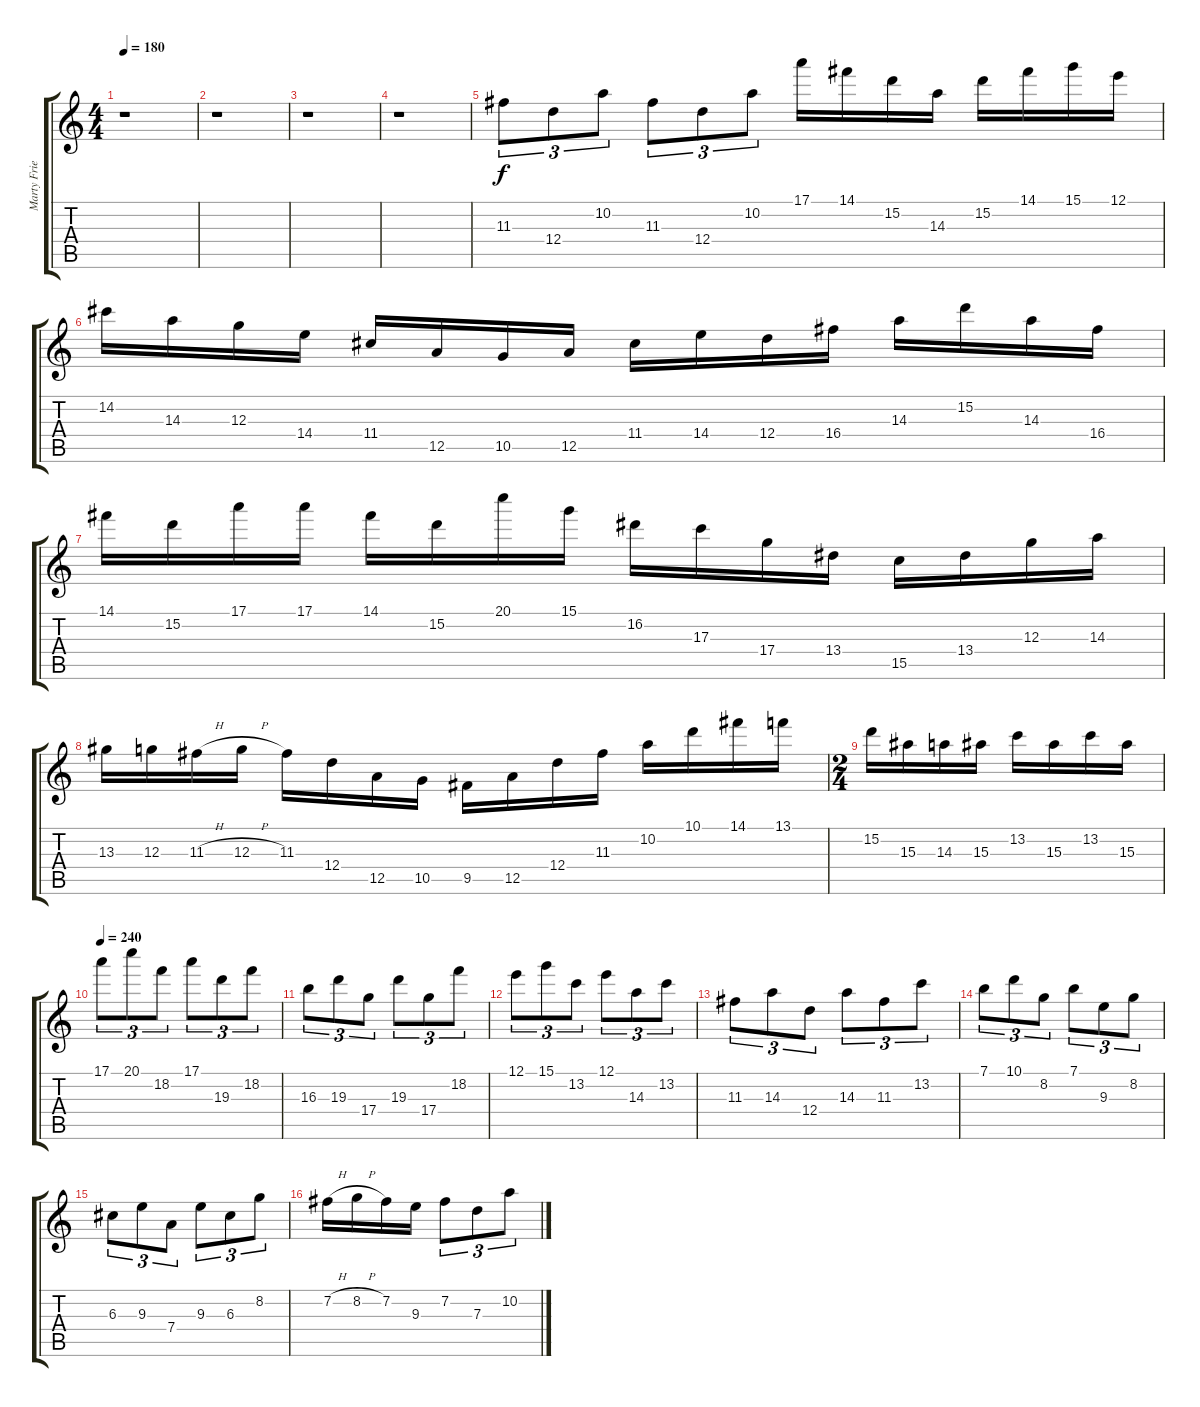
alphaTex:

\track ("Marty Friedman" "Marty Frie") {instrument distortionguitar}
\staff {score tabs}
\tuning (E4 B3 G3 D3 A2 E2) {hide}
\ts (4 4)
\tempo 180
\clef g2
\ks c
r.1{dy f instrument distortionguitar} |
r.1 |
r.1 |
r.1 |
11.3.8{tu (3 2)} 12.4.8{tu (3 2)} 10.2.8{tu (3 2)} 11.3.8{tu (3 2)} 12.4.8{tu (3 2)} 10.2.8{tu (3 2)} 17.1.16 14.1.16 15.2.16 14.3.16 15.2.16 14.1.16 15.1.16 12.1.16 |
14.2.16 14.3.16 12.3.16 14.4.16 11.4.16 12.5.16 10.5.16 12.5.16 11.4.16 14.4.16 12.4.16 16.4.16 14.3.16 15.2.16 14.3.16 16.4.16 |
14.1.16 15.2.16 17.1.16 17.1.16 14.1.16 15.2.16 20.1.16 15.1.16 16.2.16 17.3.16 17.4.16 13.4.16 15.5.16 13.4.16 12.3.16 14.3.16 |
13.3.16 12.3.16 11.3{h}.16 12.3{h}.16 11.3.16 12.4.16 12.5.16 10.5.16 9.5.16 12.5.16 12.4.16 11.3.16 10.2.16 10.1.16 14.1.16 13.1.16 |
\ts (2 4)
15.2.16 15.3.16 14.3.16 15.3.16 13.2.16 15.3.16 13.2.16 15.3.16 |
\tempo 240
17.1.8{tu (3 2)} 20.1.8{tu (3 2)} 18.2.8{tu (3 2)} 17.1.8{tu (3 2)} 19.3.8{tu (3 2)} 18.2.8{tu (3 2)} |
16.3.8{tu (3 2)} 19.3.8{tu (3 2)} 17.4.8{tu (3 2)} 19.3.8{tu (3 2)} 17.4.8{tu (3 2)} 18.2.8{tu (3 2)} |
12.1.8{tu (3 2)} 15.1.8{tu (3 2)} 13.2.8{tu (3 2)} 12.1.8{tu (3 2)} 14.3.8{tu (3 2)} 13.2.8{tu (3 2)} |
11.3.8{tu (3 2)} 14.3.8{tu (3 2)} 12.4.8{tu (3 2)} 14.3.8{tu (3 2)} 11.3.8{tu (3 2)} 13.2.8{tu (3 2)} |
7.1.8{tu (3 2)} 10.1.8{tu (3 2)} 8.2.8{tu (3 2)} 7.1.8{tu (3 2)} 9.3.8{tu (3 2)} 8.2.8{tu (3 2)} |
6.3.8{tu (3 2)} 9.3.8{tu (3 2)} 7.4.8{tu (3 2)} 9.3.8{tu (3 2)} 6.3.8{tu (3 2)} 8.2.8{tu (3 2)} |
7.2{h}.16 8.2{h}.16 7.2.16 9.3.16 7.2.8{tu (3 2)} 7.3.8{tu (3 2)} 10.2.8{tu (3 2)}
